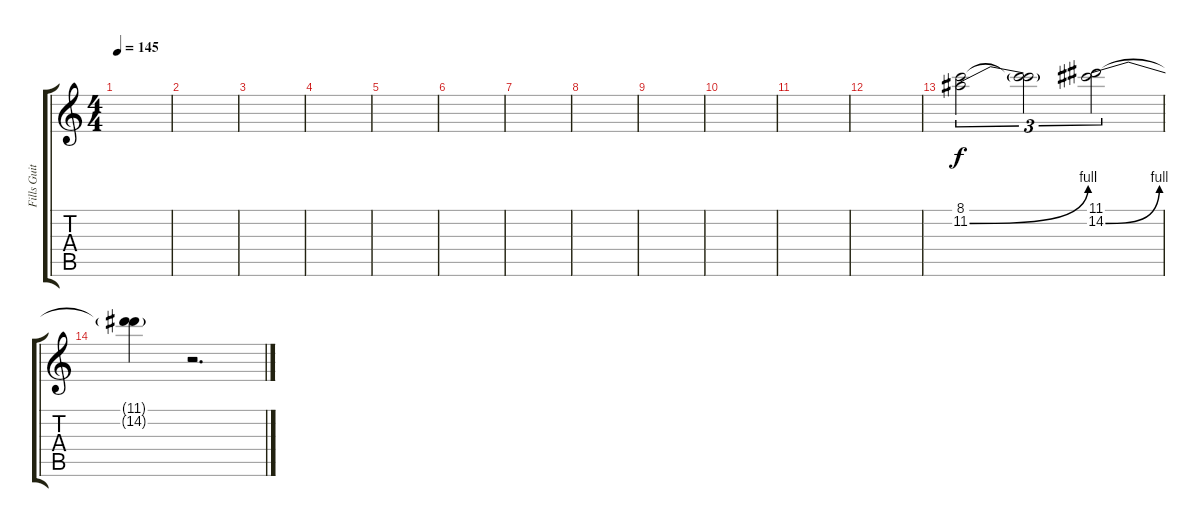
\track ("Fills Guitar" "Fills Guit") {instrument overdrivenguitar}
\staff {score tabs}
\tuning (E4 B3 G3 D3 A2 E2) {hide}
\ts (4 4)
\tempo 145
\clef g2
\ks c
|
|
|
|
|
|
|
|
|
|
|
|
(8.1 11.2{be (bend 0 0 60 4)}).2{tu (3 2)} (8.1{t} 11.2{t}).2{tu (3 2)} (11.1 14.2{be (bend 0 0 60 4)}).2{tu (3 2)} |
(11.1{t} 14.2{t}).4 r.2{d}
